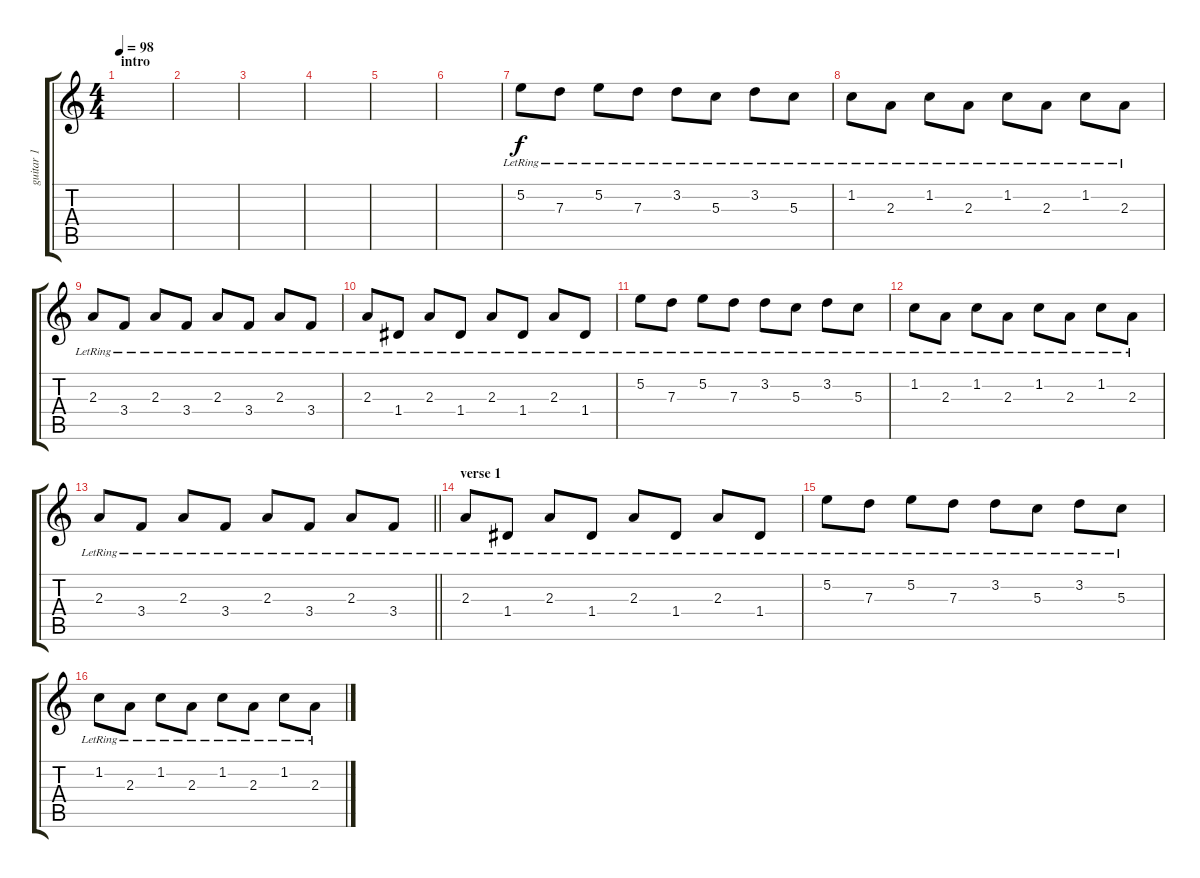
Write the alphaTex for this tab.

\track ("guitar 1" "guitar 1") {instrument electricguitarjazz}
\staff {score tabs}
\tuning (E4 B3 G3 D3 A2 E2) {hide}
\ts (4 4)
\section ("" "intro")
\tempo 98
\clef g2
\ks c
|
|
|
|
|
|
5.2{lr}.8 7.3{lr}.8 5.2{lr}.8 7.3{lr}.8 3.2{lr}.8 5.3{lr}.8 3.2{lr}.8 5.3{lr}.8 |
1.2{lr}.8 2.3{lr}.8 1.2{lr}.8 2.3{lr}.8 1.2{lr}.8 2.3{lr}.8 1.2{lr}.8 2.3{lr}.8 |
2.3{lr}.8 3.4{lr}.8 2.3{lr}.8 3.4{lr}.8 2.3{lr}.8 3.4{lr}.8 2.3{lr}.8 3.4{lr}.8 |
2.3{lr}.8 1.4{lr}.8 2.3{lr}.8 1.4{lr}.8 2.3{lr}.8 1.4{lr}.8 2.3{lr}.8 1.4{lr}.8 |
5.2{lr}.8 7.3{lr}.8 5.2{lr}.8 7.3{lr}.8 3.2{lr}.8 5.3{lr}.8 3.2{lr}.8 5.3{lr}.8 |
1.2{lr}.8 2.3{lr}.8 1.2{lr}.8 2.3{lr}.8 1.2{lr}.8 2.3{lr}.8 1.2{lr}.8 2.3{lr}.8 |
\barLineRight lightlight
2.3{lr}.8 3.4{lr}.8 2.3{lr}.8 3.4{lr}.8 2.3{lr}.8 3.4{lr}.8 2.3{lr}.8 3.4{lr}.8 |
\section ("" "verse 1")
2.3{lr}.8 1.4{lr}.8 2.3{lr}.8 1.4{lr}.8 2.3{lr}.8 1.4{lr}.8 2.3{lr}.8 1.4{lr}.8 |
5.2{lr}.8 7.3{lr}.8 5.2{lr}.8 7.3{lr}.8 3.2{lr}.8 5.3{lr}.8 3.2{lr}.8 5.3{lr}.8 |
1.2{lr}.8 2.3{lr}.8 1.2{lr}.8 2.3{lr}.8 1.2{lr}.8 2.3{lr}.8 1.2{lr}.8 2.3{lr}.8
